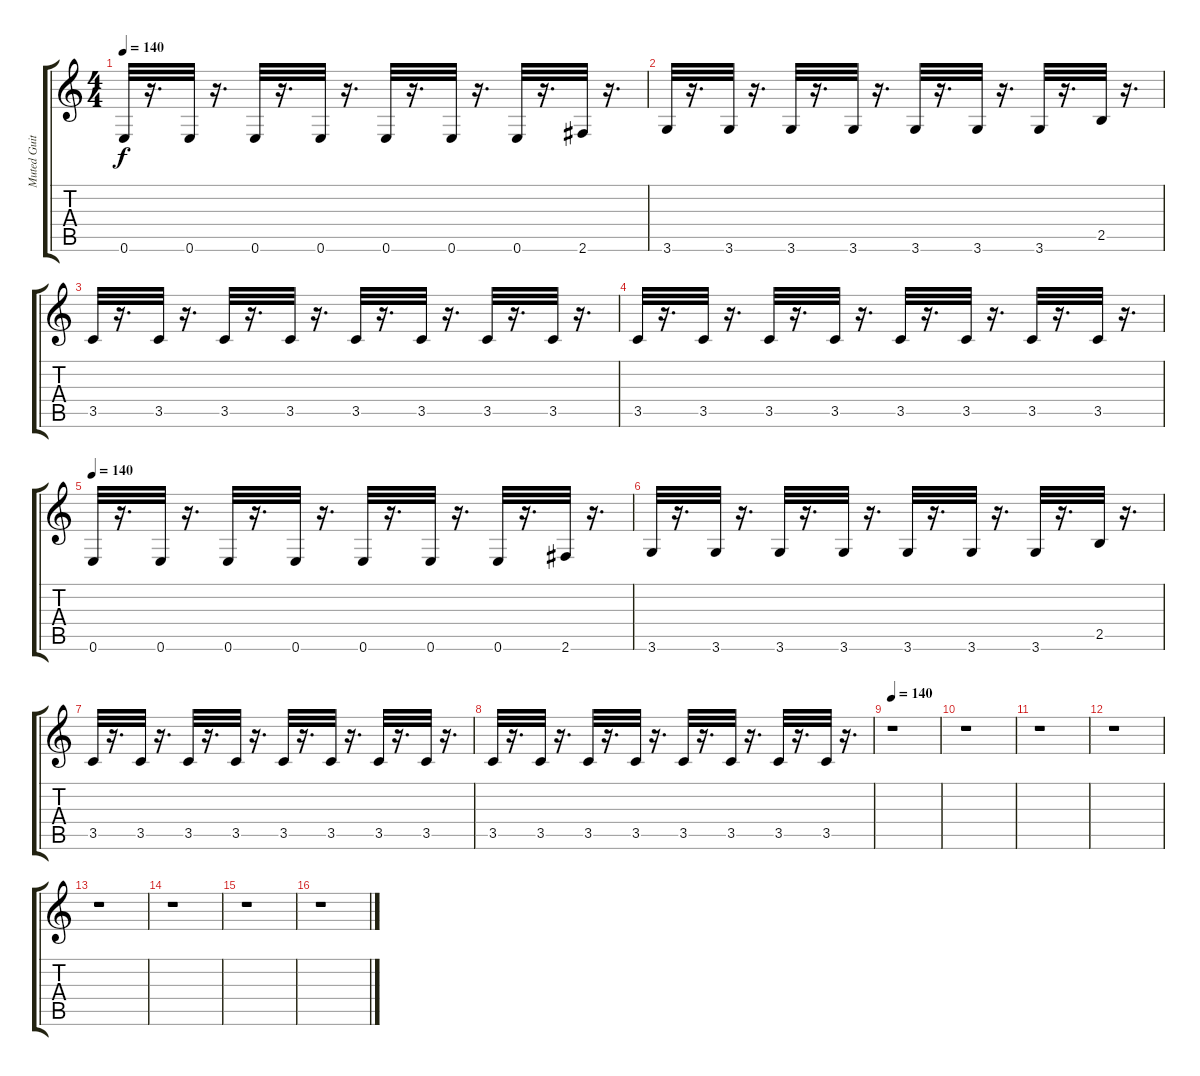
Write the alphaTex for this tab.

\track ("Muted Guitar (L)" "Muted Guit") {instrument distortionguitar}
\staff {score tabs}
\tuning (E4 B3 G3 D3 A2 E2) {hide}
\ts (4 4)
\tempo 140
\clef g2
\ks c
0.6.32{dy f} r.16{d} 0.6.32 r.16{d} 0.6.32 r.16{d} 0.6.32 r.16{d} 0.6.32 r.16{d} 0.6.32 r.16{d} 0.6.32 r.16{d} 2.6.32 r.16{d} |
3.6.32 r.16{d} 3.6.32 r.16{d} 3.6.32 r.16{d} 3.6.32 r.16{d} 3.6.32 r.16{d} 3.6.32 r.16{d} 3.6.32 r.16{d} 2.5.32 r.16{d} |
3.5.32 r.16{d} 3.5.32 r.16{d} 3.5.32 r.16{d} 3.5.32 r.16{d} 3.5.32 r.16{d} 3.5.32 r.16{d} 3.5.32 r.16{d} 3.5.32 r.16{d} |
3.5.32 r.16{d} 3.5.32 r.16{d} 3.5.32 r.16{d} 3.5.32 r.16{d} 3.5.32 r.16{d} 3.5.32 r.16{d} 3.5.32 r.16{d} 3.5.32 r.16{d} |
\tempo 140
0.6.32 r.16{d} 0.6.32 r.16{d} 0.6.32 r.16{d} 0.6.32 r.16{d} 0.6.32 r.16{d} 0.6.32 r.16{d} 0.6.32 r.16{d} 2.6.32 r.16{d} |
3.6.32 r.16{d} 3.6.32 r.16{d} 3.6.32 r.16{d} 3.6.32 r.16{d} 3.6.32 r.16{d} 3.6.32 r.16{d} 3.6.32 r.16{d} 2.5.32 r.16{d} |
3.5.32 r.16{d} 3.5.32 r.16{d} 3.5.32 r.16{d} 3.5.32 r.16{d} 3.5.32 r.16{d} 3.5.32 r.16{d} 3.5.32 r.16{d} 3.5.32 r.16{d} |
3.5.32 r.16{d} 3.5.32 r.16{d} 3.5.32 r.16{d} 3.5.32 r.16{d} 3.5.32 r.16{d} 3.5.32 r.16{d} 3.5.32 r.16{d} 3.5.32 r.16{d} |
\tempo 140
r.1 |
r.1 |
r.1 |
r.1 |
r.1 |
r.1 |
r.1 |
r.1
